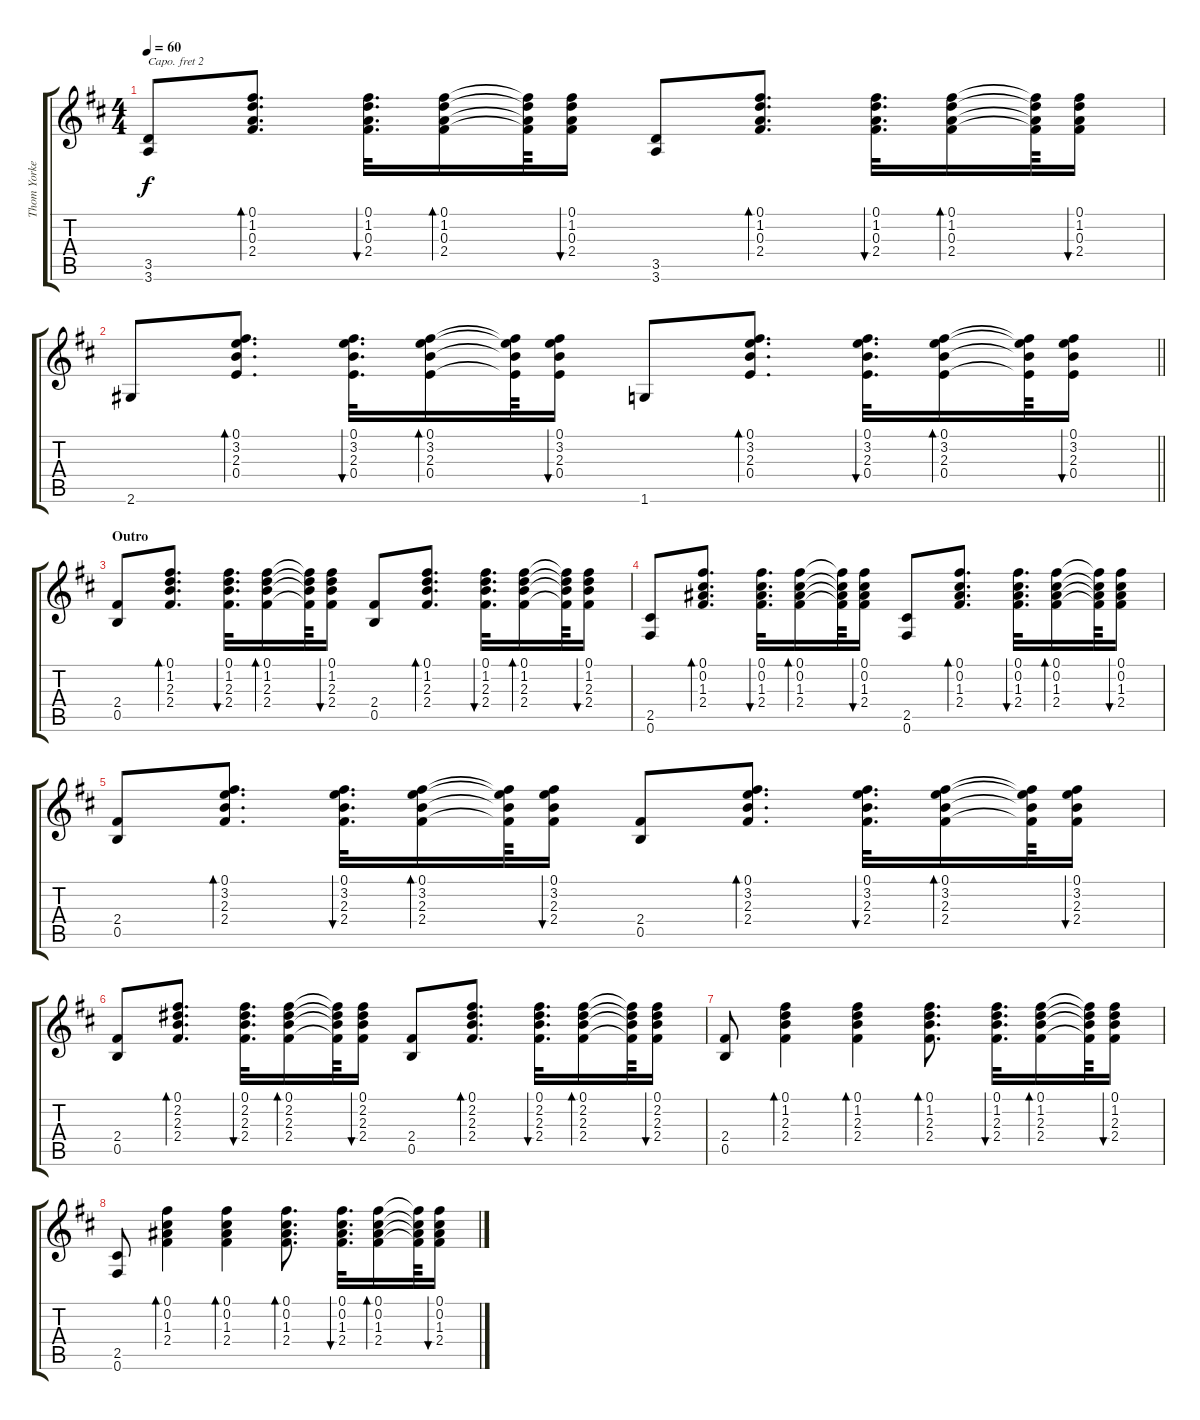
\track ("Thom Yorke" "Thom Yorke") {instrument acousticguitarsteel}
\staff {score tabs}
\capo 2
\tuning (E4 B3 G3 D3 A2 E2) {hide}
\ts (4 4)
\tempo 60
\clef g2
\ks d
(3.5 3.6).8{dy f} (0.1 1.2 0.3 2.4).8{d bd 30} (0.1 1.2 0.3 2.4).32{d bu 30} (0.1 1.2 0.3 2.4).16{bd 30} (0.1{t} 1.2{t} 0.3{t} 2.4{t}).64 (0.1 1.2 0.3 2.4).16{bu 30} (3.5 3.6).8 (0.1 1.2 0.3 2.4).8{d bd 30} (0.1 1.2 0.3 2.4).32{d bu 30} (0.1 1.2 0.3 2.4).16{bd 30} (0.1{t} 1.2{t} 0.3{t} 2.4{t}).64 (0.1 1.2 0.3 2.4).16{bu 30} |
\barLineRight lightlight
2.6.8 (0.1 3.2 2.3 0.4).8{d bd 30} (0.1 3.2 2.3 0.4).32{d bu 30} (0.1 3.2 2.3 0.4).16{bd 30} (0.1{t} 3.2{t} 2.3{t} 0.4{t}).64 (0.1 3.2 2.3 0.4).16{bu 30} 1.6.8 (0.1 3.2 2.3 0.4).8{d bd 30} (0.1 3.2 2.3 0.4).32{d bu 30} (0.1 3.2 2.3 0.4).16{bd 30} (0.1{t} 3.2{t} 2.3{t} 0.4{t}).64 (0.1 3.2 2.3 0.4).16{bu 30} |
\section ("" "Outro")
(2.4 0.5).8 (0.1 1.2 2.3 2.4).8{d bd 30} (0.1 1.2 2.3 2.4).32{d bu 30} (0.1 1.2 2.3 2.4).16{bd 30} (0.1{t} 1.2{t} 2.3{t} 2.4{t}).64 (0.1 1.2 2.3 2.4).16{bu 30} (2.4 0.5).8 (0.1 1.2 2.3 2.4).8{d bd 30} (0.1 1.2 2.3 2.4).32{d bu 30} (0.1 1.2 2.3 2.4).16{bd 30} (0.1{t} 1.2{t} 2.3{t} 2.4{t}).64 (0.1 1.2 2.3 2.4).16{bu 30} |
(2.5 0.6).8 (0.1 0.2 1.3 2.4).8{d bd 30} (0.1 0.2 1.3 2.4).32{d bu 30} (0.1 0.2 1.3 2.4).16{bd 30} (0.1{t} 0.2{t} 1.3{t} 2.4{t}).64 (0.1 0.2 1.3 2.4).16{bu 30} (2.5 0.6).8 (0.1 0.2 1.3 2.4).8{d bd 30} (0.1 0.2 1.3 2.4).32{d bu 30} (0.1 0.2 1.3 2.4).16{bd 30} (0.1{t} 0.2{t} 1.3{t} 2.4{t}).64 (0.1 0.2 1.3 2.4).16{bu 30} |
(2.4 0.5).8 (0.1 3.2 2.3 2.4).8{d bd 30} (0.1 3.2 2.3 2.4).32{d bu 30} (0.1 3.2 2.3 2.4).16{bd 30} (0.1{t} 3.2{t} 2.3{t} 2.4{t}).64 (0.1 3.2 2.3 2.4).16{bu 30} (2.4 0.5).8 (0.1 3.2 2.3 2.4).8{d bd 30} (0.1 3.2 2.3 2.4).32{d bu 30} (0.1 3.2 2.3 2.4).16{bd 30} (0.1{t} 3.2{t} 2.3{t} 2.4{t}).64 (0.1 3.2 2.3 2.4).16{bu 30} |
(2.4 0.5).8 (0.1 2.2 2.3 2.4).8{d bd 30} (0.1 2.2 2.3 2.4).32{d bu 30} (0.1 2.2 2.3 2.4).16{bd 30} (0.1{t} 2.2{t} 2.3{t} 2.4{t}).64 (0.1 2.2 2.3 2.4).16{bu 30} (2.4 0.5).8 (0.1 2.2 2.3 2.4).8{d bd 30} (0.1 2.2 2.3 2.4).32{d bu 30} (0.1 2.2 2.3 2.4).16{bd 30} (0.1{t} 2.2{t} 2.3{t} 2.4{t}).64 (0.1 2.2 2.3 2.4).16{bu 30} |
(2.4 0.5).8 (0.1 1.2 2.3 2.4).4{bd 30} (0.1 1.2 2.3 2.4).4{bd 30} (0.1 1.2 2.3 2.4).8{d bd 30} (0.1 1.2 2.3 2.4).32{d bu 30} (0.1 1.2 2.3 2.4).16{bd 30} (0.1{t} 1.2{t} 2.3{t} 2.4{t}).64 (0.1 1.2 2.3 2.4).16{bu 30} |
(2.5 0.6).8 (0.1 0.2 1.3 2.4).4{bd 30} (0.1 0.2 1.3 2.4).4{bd 30} (0.1 0.2 1.3 2.4).8{d bd 30} (0.1 0.2 1.3 2.4).32{d bu 30} (0.1 0.2 1.3 2.4).16{bd 30} (0.1{t} 0.2{t} 1.3{t} 2.4{t}).64 (0.1 0.2 1.3 2.4).16{bu 30}
